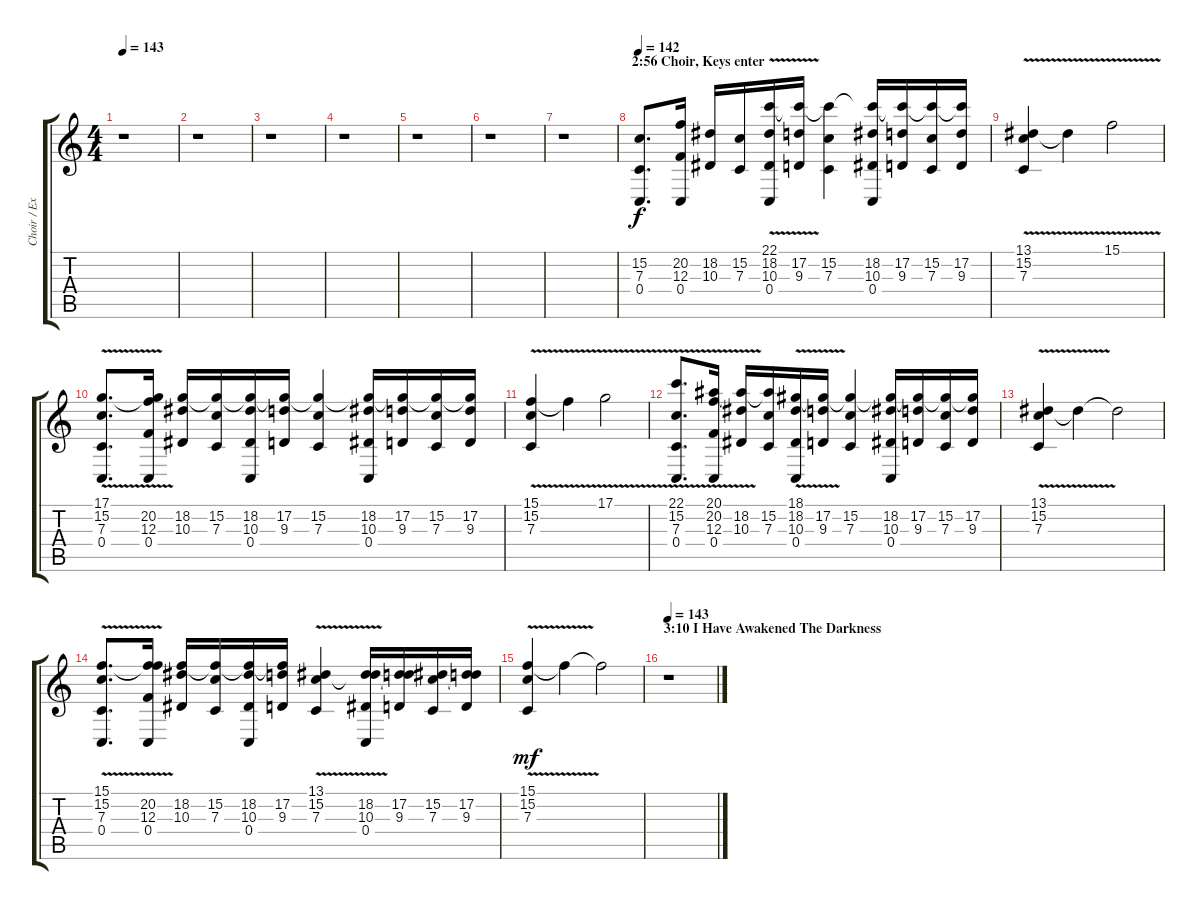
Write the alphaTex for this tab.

\track ("Choir / Extra Clean Jari" "Choir / Ex") {instrument synthvoice}
\staff {score tabs}
\tuning (D4 A3 F3 C3 G2 C2) {hide}
\ts (4 4)
\tempo 143
\clef g2
\ks c
r.1{dy f} |
r.1 |
r.1 |
r.1 |
r.1 |
r.1 |
r.1 |
\section ("" "2:56 Choir, Keys enter")
\tempo 142
(15.2 7.3 0.4).8{d} (20.2 12.3 0.4).16 (18.2 10.3).16 (15.2 7.3).16 (22.1{v} 18.2 10.3 0.4).16 (22.1{t} 17.2 9.3).16 (22.1{t} 15.2 7.3).4 (22.1{t} 18.2 10.3 0.4).16 (22.1{t} 17.2 9.3).16 (22.1{t} 15.2 7.3).16 (22.1{t} 17.2 9.3).16 |
(13.1{v} 15.2 7.3).4 13.1{t}.4 15.1{v}.2 |
(17.1{v} 15.2 7.3 0.4).8{d} (17.1{t} 20.2 12.3 0.4).16 (17.1{t} 18.2 10.3).16 (17.1{t} 15.2 7.3).16 (17.1{t} 18.2 10.3 0.4).16 (17.1{t} 17.2 9.3).16 (17.1{t} 15.2 7.3).4 (17.1{t} 18.2 10.3 0.4).16 (17.1{t} 17.2 9.3).16 (17.1{t} 15.2 7.3).16 (17.1{t} 17.2 9.3).16 |
(15.1{v} 15.2 7.3).4 15.1{t}.4 17.1{v}.2 |
(22.1{v} 15.2 7.3 0.4).8{d} (20.1{v} 20.2 12.3 0.4).16 (20.1{t} 18.2 10.3).16 (20.1{t} 15.2 7.3).16 (18.1{v} 18.2 10.3 0.4).16 (18.1{t} 17.2 9.3).16 (18.1{t} 15.2 7.3).4 (18.1{t} 18.2 10.3 0.4).16 (18.1{t} 17.2 9.3).16 (18.1{t} 15.2 7.3).16 (18.1{t} 17.2 9.3).16 |
(13.1{v} 15.2 7.3).4 13.1{t}.4 13.1{t}.2 |
(15.1{v} 15.2 7.3 0.4).8{d} (15.1{t} 20.2 12.3 0.4).16 (15.1{t} 18.2 10.3).16 (15.1{t} 15.2 7.3).16 (15.1{t} 18.2 10.3 0.4).16 (15.1{t} 17.2 9.3).16 (13.1{v} 15.2 7.3).4 (13.1{t} 18.2 10.3 0.4).16 (13.1{t} 17.2 9.3).16 (13.1{t} 15.2 7.3).16 (13.1{t} 17.2 9.3).16 |
(15.1{v} 15.2 7.3).4{dy mf} 15.1{t}.4 15.1{t}.2 |
\section ("" "3:10 I Have Awakened The Darkness")
\tempo 143
r.1
